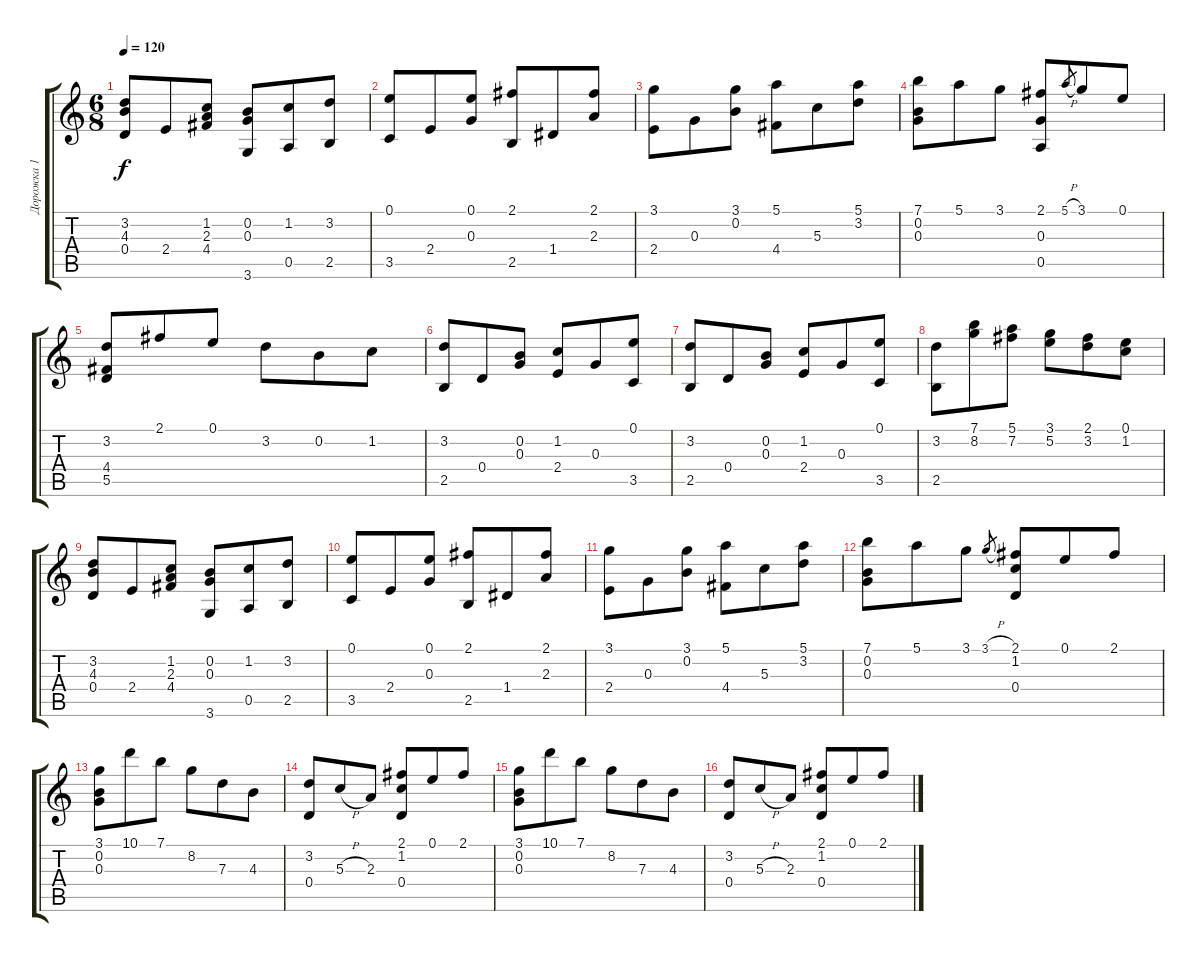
\track ("Дорожка 1" "Дорожка 1") {instrument acousticguitarnylon}
\staff {score tabs}
\tuning (E4 B3 G3 D3 A2 E2) {hide}
\ts (6 8)
\tempo 120
\clef g2
\ks c
(3.2 4.3 0.4).8{dy f} 2.4.8 (1.2 2.3 4.4).8 (0.2 0.3 3.6).8 (1.2 0.5).8 (3.2 2.5).8 |
(0.1 3.5).8 2.4.8 (0.1 0.3).8 (2.1 2.5).8 1.4.8 (2.1 2.3).8 |
(3.1 2.4).8 0.3.8 (3.1 0.2).8 (5.1 4.4).8 5.3.8 (5.1 3.2).8 |
(7.1 0.2 0.3).8 5.1.8 3.1.8 (2.1 0.3 0.5).8 5.1{h}.8{gr} 3.1.8 0.1.8 |
(3.2 4.4 5.5).8 2.1.8 0.1.8 3.2.8 0.2.8 1.2.8 |
(3.2 2.5).8 0.4.8 (0.2 0.3).8 (1.2 2.4).8 0.3.8 (0.1 3.5).8 |
(3.2 2.5).8 0.4.8 (0.2 0.3).8 (1.2 2.4).8 0.3.8 (0.1 3.5).8 |
(3.2 2.5).8 (7.1 8.2).8 (5.1 7.2).8 (3.1 5.2).8 (2.1 3.2).8 (0.1 1.2).8 |
(3.2 4.3 0.4).8 2.4.8 (1.2 2.3 4.4).8 (0.2 0.3 3.6).8 (1.2 0.5).8 (3.2 2.5).8 |
(0.1 3.5).8 2.4.8 (0.1 0.3).8 (2.1 2.5).8 1.4.8 (2.1 2.3).8 |
(3.1 2.4).8 0.3.8 (3.1 0.2).8 (5.1 4.4).8 5.3.8 (5.1 3.2).8 |
(7.1 0.2 0.3).8 5.1.8 3.1.8 3.1{h}.8{gr} (2.1 1.2 0.4).8 0.1.8 2.1.8 |
(3.1 0.2 0.3).8 10.1.8 7.1.8 8.2.8 7.3.8 4.3.8 |
(3.2 0.4).8 5.3{h}.8 2.3.8 (2.1 1.2 0.4).8 0.1.8 2.1.8 |
(3.1 0.2 0.3).8 10.1.8 7.1.8 8.2.8 7.3.8 4.3.8 |
(3.2 0.4).8 5.3{h}.8 2.3.8 (2.1 1.2 0.4).8 0.1.8 2.1.8
